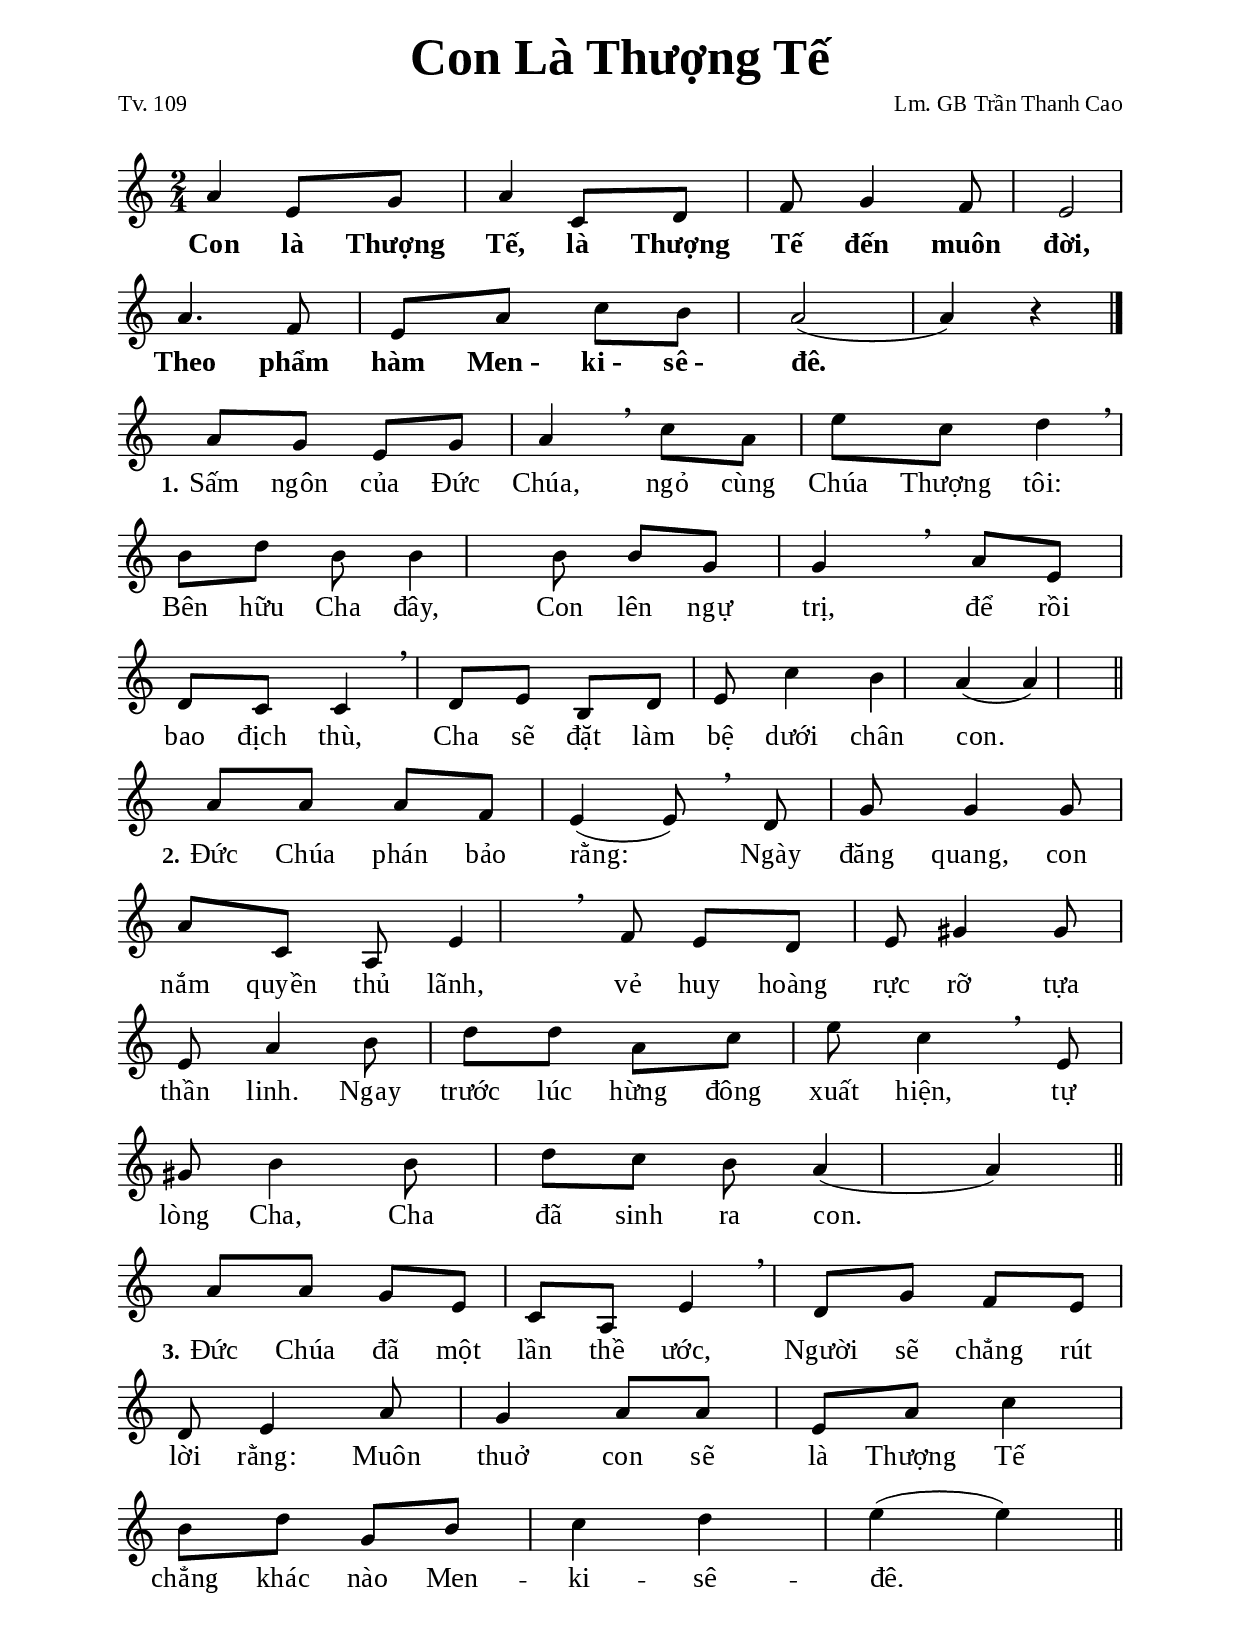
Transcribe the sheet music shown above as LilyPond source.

% Cài đặt chung
\version "2.22.1"
\include "english.ly"

\header {
  title = \markup { \fontsize #3 "Con Là Thượng Tế" }
  poet = "Tv. 109"
  composer = "Lm. GB Trần Thanh Cao"
  arranger = " "
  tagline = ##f
}

% Nhạc điệp khúc
nhacDiepKhuc= \relative c'' {

  a4 e8 g |
  a4 c,8 d |
  f g4 f8 |
  e2 |
  a4. f8 |
  e a c b |
  a2 ( |
  a4) r \bar "|."
}

% Nhạc phiên khúc
nhacPhienKhucMot = \relative c'' {

  a8 g e g a4 \breathe
  c8 a e' c d4 \breathe
  b8 d b b4 b8 b g g4 \breathe
  a8 e d c c4 \breathe
  d8 e b d e c'4 b a (a) \bar "||"
}

nhacPhienKhucHai = \relative c'' {

  a8 a a f e4 (e8) \breathe
  d g g4 g8 a c, a e'4 \breathe
  f8 e d e gs4 gs8 e a4
  b8 d d a c e c4 \breathe
  e,8 gs b4 b8 d c b a4 (a) \bar "||"
}

nhacPhienKhucBa = \relative c'' {
 
  a8 a g e c a e'4 \breathe
  d8 g f e d e4
  a8 g4 a8 a e a c4
  b8 d g, b c4 d e (e) \bar "||"
}

% Lời điệp khúc
loiDiepKhuc = \lyricmode {
   Con là Thượng Tế, là Thượng Tế đến muôn đời,
  Theo phẩm hàm "Men -" "ki -" "sê -" đê.
}

% Lời phiên khúc
loiPhienKhucMot = \lyricmode {
  \set stanza = #"1."
  Sấm ngôn của Đức Chúa, ngỏ cùng Chúa Thượng tôi:
  Bên hữu Cha đây, Con lên ngự trị,
  để rồi bao địch thù, Cha sẽ đặt làm bệ dưới chân con.
}

loiPhienKhucHai = \lyricmode {
  \set stanza = #"2."
  Đức Chúa phán bảo rằng:
  Ngày đăng quang, con nắm quyền thủ lãnh,
  vẻ huy hoàng rực rỡ tựa thần linh.
  Ngay trước lúc hừng đông xuất hiện,
  tự lòng Cha, Cha đã sinh ra con.
}

loiPhienKhucBa = \lyricmode {
  \set stanza = #"3."
  Đức Chúa đã một lần thề ước,
  Người sẽ chẳng rút lời rằng:
  Muôn thuở con sẽ là Thượng Tế
  chẳng khác nào Men -- ki -- sê -- đê.
}


% Dàn trang
\paper {
  #(set-paper-size "a4")
  top-margin = 15\mm
  bottom-margin = 15\mm
  left-margin = 20\mm
  right-margin = 20\mm
  indent = #0
  #(define fonts
    (make-pango-font-tree
      "Liberation Serif"
      "Liberation Serif"
      "Liberation Serif"
      (/ 20 20)))
  page-count = #1
  system-system-spacing = #'((basic-distance . 12.5))
  score-system-spacing = #'((basic-distance . 12.5))
}

% Thiết lập tông và nhịp
TongNhip = { \key c \major \time 2/4 }

\score {
  \new ChoirStaff <<
    \new Staff = diepKhuc \with {
        \consists "Merge_rests_engraver"
        %\magnifyStaff #(magstep +1)
      }
      <<
      \new Voice = beSop {
        \TongNhip \stemNeutral \nhacDiepKhuc
      }
    >>
    \new Lyrics \lyricsto beSop \loiDiepKhuc
  >>
  \layout {
    \override Lyrics.LyricText.font-series = #'bold
    \override Lyrics.LyricText.font-size = #+2
    \override Lyrics.LyricSpace.minimum-distance = #4.0
    \override Score.BarNumber.break-visibility = ##(#f #f #f)
    \override Score.SpacingSpanner.uniform-stretching = ##t
  }
}

\score {
  \new ChoirStaff <<
    \new Staff = phienKhuc \with {
        %\magnifyStaff #(magstep +1)
      }
      <<
      \new Voice = beSop {
        \key c \major \time 2/4 \nhacPhienKhucMot
      }
    >>
    \new Lyrics \lyricsto beSop \loiPhienKhucMot
  >>
  \layout {
    \override Staff.TimeSignature.transparent = ##t
    \override Lyrics.LyricText.font-size = #+2
    \override Lyrics.LyricSpace.minimum-distance = #3.0
    \override Score.BarNumber.break-visibility = ##(#f #f #f)
    \override Score.SpacingSpanner.uniform-stretching = ##t
    \set Score.barAlways = ##t
    \set Score.defaultBarType = ""
  } 
}

\score {
  \new ChoirStaff <<
    \new Staff = phienKhuc \with {
        %\magnifyStaff #(magstep +1)
      }
      <<
      \new Voice = beSop {
        \key c \major \time 2/4 \nhacPhienKhucHai
      }
    >>
    \new Lyrics \lyricsto beSop \loiPhienKhucHai
  >>
  \layout {
    \override Staff.TimeSignature.transparent = ##t
    \override Lyrics.LyricText.font-size = #+2
    \override Lyrics.LyricSpace.minimum-distance = #3.5
    \override Score.BarNumber.break-visibility = ##(#f #f #f)
    \override Score.SpacingSpanner.uniform-stretching = ##t
    \set Score.barAlways = ##t
    \set Score.defaultBarType = ""
  } 
}

\score {
  \new ChoirStaff <<
    \new Staff = phienKhuc \with {
        %\magnifyStaff #(magstep +1)
      }
      <<
      \new Voice = beSop {
        \key c \major \time 2/4 \nhacPhienKhucBa
      }
    >>
    \new Lyrics \lyricsto beSop \loiPhienKhucBa
  >>
  \layout {
    \override Staff.TimeSignature.transparent = ##t
    \override Lyrics.LyricText.font-size = #+2
    \override Lyrics.LyricSpace.minimum-distance = #3.5
    \override Score.BarNumber.break-visibility = ##(#f #f #f)
    \override Score.SpacingSpanner.uniform-stretching = ##t
    \set Score.barAlways = ##t
    \set Score.defaultBarType = ""
  } 
}
